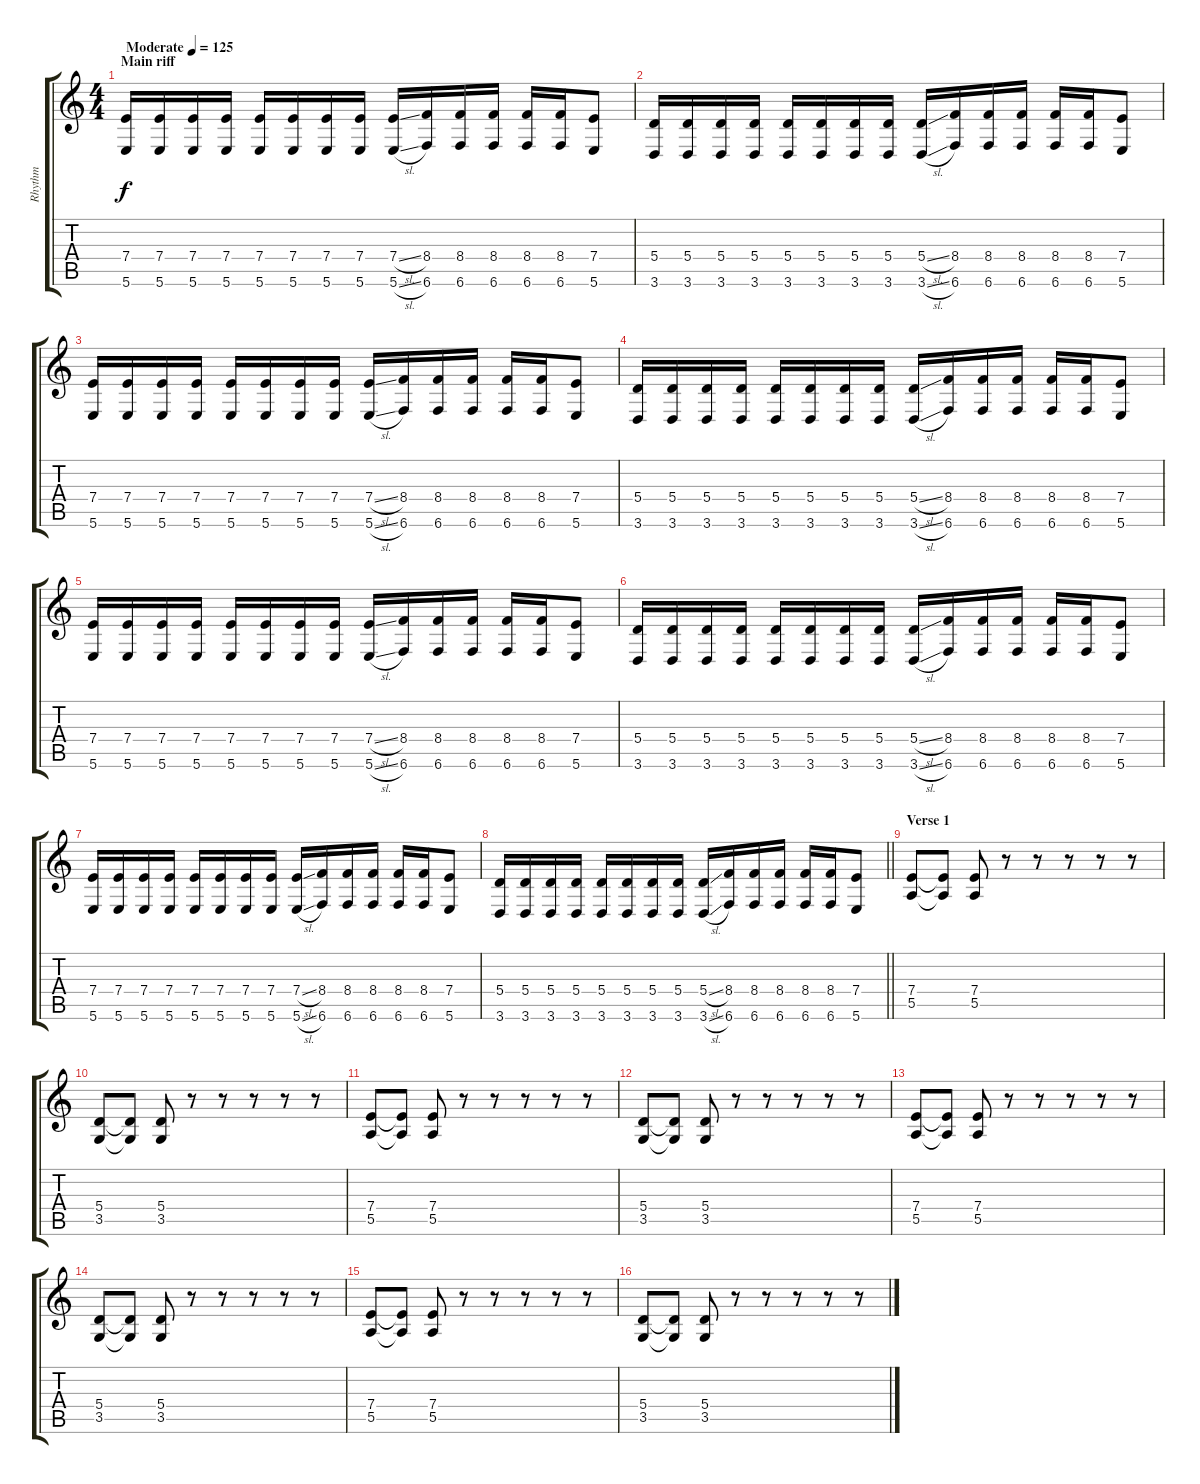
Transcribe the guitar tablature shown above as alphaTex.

\track ("Rhythm" "Rhythm") {instrument distortionguitar}
\staff {score tabs}
\tuning (B3 Gb3 D3 A2 E2 B1) {hide}
\ts (4 4)
\section ("" "Main riff")
\tempo (125 "Moderate")
\clef g2
\ks c
(7.4 5.6).16{dy f instrument distortionguitar} (7.4 5.6).16 (7.4 5.6).16 (7.4 5.6).16 (7.4 5.6).16 (7.4 5.6).16 (7.4 5.6).16 (7.4 5.6).16 (7.4{sl} 5.6{sl}).16 (8.4 6.6).16 (8.4 6.6).16 (8.4 6.6).16 (8.4 6.6).16 (8.4 6.6).16 (7.4 5.6).8 |
(5.4 3.6).16 (5.4 3.6).16 (5.4 3.6).16 (5.4 3.6).16 (5.4 3.6).16 (5.4 3.6).16 (5.4 3.6).16 (5.4 3.6).16 (5.4{sl} 3.6{sl}).16 (8.4 6.6).16 (8.4 6.6).16 (8.4 6.6).16 (8.4 6.6).16 (8.4 6.6).16 (7.4 5.6).8 |
(7.4 5.6).16 (7.4 5.6).16 (7.4 5.6).16 (7.4 5.6).16 (7.4 5.6).16 (7.4 5.6).16 (7.4 5.6).16 (7.4 5.6).16 (7.4{sl} 5.6{sl}).16 (8.4 6.6).16 (8.4 6.6).16 (8.4 6.6).16 (8.4 6.6).16 (8.4 6.6).16 (7.4 5.6).8 |
(5.4 3.6).16 (5.4 3.6).16 (5.4 3.6).16 (5.4 3.6).16 (5.4 3.6).16 (5.4 3.6).16 (5.4 3.6).16 (5.4 3.6).16 (5.4{sl} 3.6{sl}).16 (8.4 6.6).16 (8.4 6.6).16 (8.4 6.6).16 (8.4 6.6).16 (8.4 6.6).16 (7.4 5.6).8 |
(7.4 5.6).16 (7.4 5.6).16 (7.4 5.6).16 (7.4 5.6).16 (7.4 5.6).16 (7.4 5.6).16 (7.4 5.6).16 (7.4 5.6).16 (7.4{sl} 5.6{sl}).16 (8.4 6.6).16 (8.4 6.6).16 (8.4 6.6).16 (8.4 6.6).16 (8.4 6.6).16 (7.4 5.6).8 |
(5.4 3.6).16 (5.4 3.6).16 (5.4 3.6).16 (5.4 3.6).16 (5.4 3.6).16 (5.4 3.6).16 (5.4 3.6).16 (5.4 3.6).16 (5.4{sl} 3.6{sl}).16 (8.4 6.6).16 (8.4 6.6).16 (8.4 6.6).16 (8.4 6.6).16 (8.4 6.6).16 (7.4 5.6).8 |
(7.4 5.6).16 (7.4 5.6).16 (7.4 5.6).16 (7.4 5.6).16 (7.4 5.6).16 (7.4 5.6).16 (7.4 5.6).16 (7.4 5.6).16 (7.4{sl} 5.6{sl}).16 (8.4 6.6).16 (8.4 6.6).16 (8.4 6.6).16 (8.4 6.6).16 (8.4 6.6).16 (7.4 5.6).8 |
\barLineRight lightlight
(5.4 3.6).16 (5.4 3.6).16 (5.4 3.6).16 (5.4 3.6).16 (5.4 3.6).16 (5.4 3.6).16 (5.4 3.6).16 (5.4 3.6).16 (5.4{sl} 3.6{sl}).16 (8.4 6.6).16 (8.4 6.6).16 (8.4 6.6).16 (8.4 6.6).16 (8.4 6.6).16 (7.4 5.6).8 |
\section ("" "Verse 1")
(7.4 5.5).8{volume 16} (7.4{t} 5.5{t}).8 (7.4 5.5).8 r.8 r.8 r.8 r.8 r.8 |
(5.4 3.5).8 (5.4{t} 3.5{t}).8 (5.4 3.5).8 r.8 r.8 r.8 r.8 r.8 |
(7.4 5.5).8 (7.4{t} 5.5{t}).8 (7.4 5.5).8 r.8 r.8 r.8 r.8 r.8 |
(5.4 3.5).8 (5.4{t} 3.5{t}).8 (5.4 3.5).8 r.8 r.8 r.8 r.8 r.8 |
(7.4 5.5).8 (7.4{t} 5.5{t}).8 (7.4 5.5).8 r.8 r.8 r.8 r.8 r.8 |
(5.4 3.5).8 (5.4{t} 3.5{t}).8 (5.4 3.5).8 r.8 r.8 r.8 r.8 r.8 |
(7.4 5.5).8 (7.4{t} 5.5{t}).8 (7.4 5.5).8 r.8 r.8 r.8 r.8 r.8 |
(5.4 3.5).8 (5.4{t} 3.5{t}).8 (5.4 3.5).8 r.8 r.8 r.8 r.8 r.8
